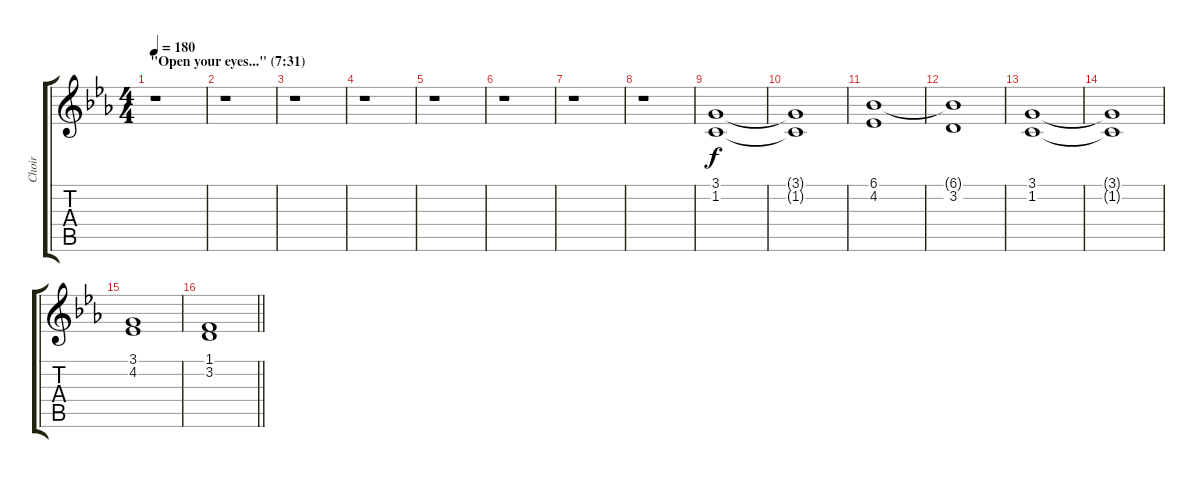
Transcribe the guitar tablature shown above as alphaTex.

\track ("Choir" "Choir") {instrument choiraahs}
\staff {score tabs}
\tuning (E4 B3 G3 D3 A2 E2) {hide}
\ts (4 4)
\section ("" "\"Open your eyes...\" (7:31)")
\tempo 180
\clef g2
\ks eb
r.1{dy f} |
r.1 |
r.1 |
r.1 |
r.1 |
r.1 |
r.1 |
r.1 |
(3.1 1.2).1{balance 12} |
(3.1{t} 1.2{t}).1 |
(6.1 4.2).1 |
(6.1{t} 3.2).1 |
(3.1 1.2).1 |
(3.1{t} 1.2{t}).1 |
(3.1 4.2).1 |
\barLineRight lightlight
(1.1 3.2).1
